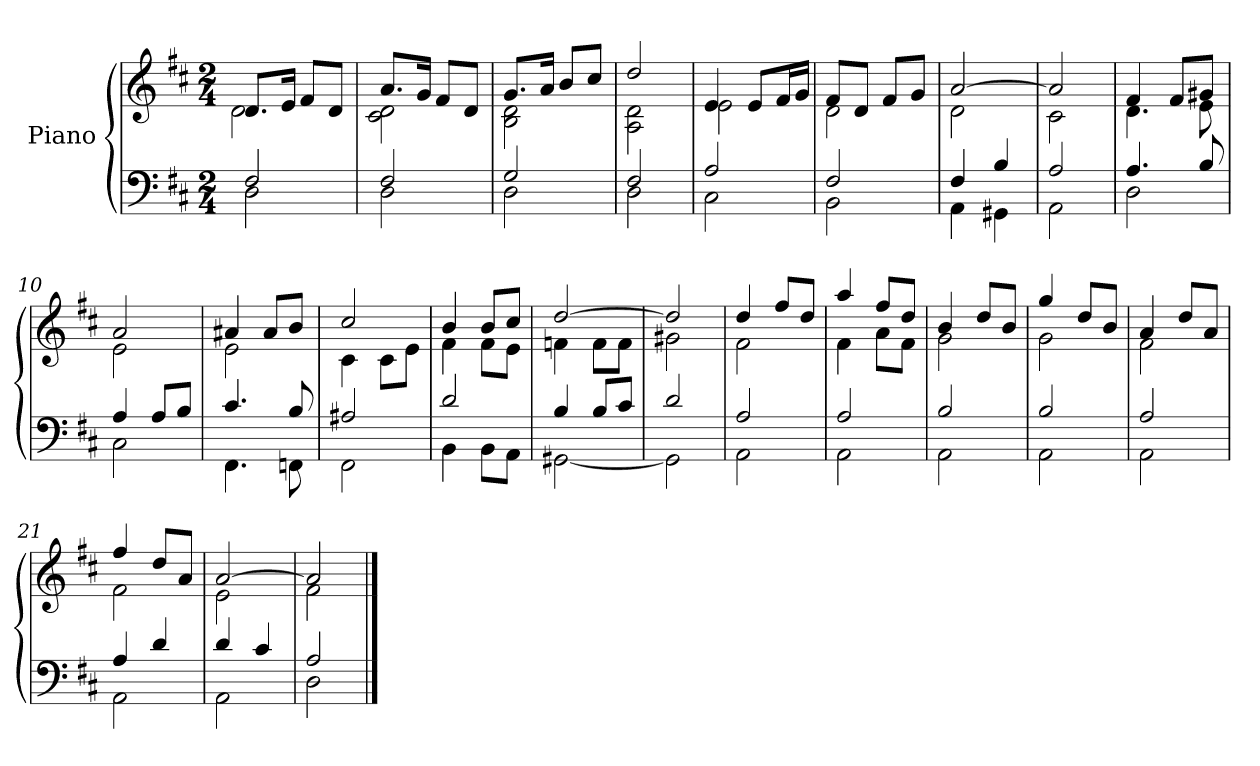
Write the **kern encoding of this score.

**kern	**kern
*part1	*part1
*staff2	*staff1
*I"Piano	*
*clefF4	*clefG2
*k[f#c#]	*k[f#c#]
*M2/4	*M2/4
=1	=1
*^	*^
2F#/	2D\	8.d/L	2d\
.	.	16e/Jk	.
.	.	8f#/L	.
.	.	8d/J	.
=2	=2	=2	=2
2F#/	2D\	8.a/L	2c#\ 2d\
.	.	16g/Jk	.
.	.	8f#/L	.
.	.	8d/J	.
=3	=3	=3	=3
2G/	2D\	8.g/L	2B\ 2d\
.	.	16a/Jk	.
.	.	8b/L	.
.	.	8cc#/J	.
=4	=4	=4	=4
2F#/	2D\	2dd/	2A\ 2d\
=5	=5	=5	=5
2A/	2C#\	4e/	2e\
.	.	8e/L	.
.	.	16f#/L	.
.	.	16g/JJ	.
=6	=6	=6	=6
2F#/	2BB\	8f#/L	2d\
.	.	8d/J	.
.	.	8f#/L	.
.	.	8g/J	.
=7	=7	=7	=7
4F#/	4AA\	[2a/	2d\
4B/	4GG#X\	.	.
!!LO:LB:g=z	!!
=8	=8	=8	=8
2A/	2AA\	2a/]	2c#\
=9	=9	=9	=9
4.A/	2D\	4f#/	4.d\
.	.	8f#/L	.
8B/	.	8g#X/J	8e\
=10	=10	=10	=10
4A/	2C#\	2a/	2e\
8A/L	.	.	.
8B/J	.	.	.
=11	=11	=11	=11
4.c#/	4.FF#\	4a#X/	2e\
.	.	8a#/L	.
8B/	8FFn\	8b/J	.
=12	=12	=12	=12
2A#X/	2FF#\	2cc#/	4c#\
.	.	.	8c#\L
.	.	.	8e\J
=13	=13	=13	=13
2d/	4BB\	4b/	4f#\
.	8BB\L	8b/L	8f#\L
.	8AA\J	8cc#/J	8e\J
=14	=14	=14	=14
4B/	[2GG#X\	[2dd/	4fn\
8B/L	.	.	8f\L
8c#/J	.	.	8f\J
=15	=15	=15	=15
2d/	2GG#\]	2dd/]	2g#X\
=16	=16	=16	=16
2A/	2AA\	4dd/	2f#\
.	.	8ff#/L	.
.	.	8dd/J	.
!!LO:LB:g=z	!!
=17	=17	=17	=17
2A/	2AA\	4aa/	4f#\
.	.	8ff#/L	8a\L
.	.	8dd/J	8f#\J
=18	=18	=18	=18
2B/	2AA\	4b/	2g\
.	.	8dd/L	.
.	.	8b/J	.
=19	=19	=19	=19
2B/	2AA\	4gg/	2g\
.	.	8dd/L	.
.	.	8b/J	.
=20	=20	=20	=20
2A/	2AA\	4a/	2f#\
.	.	8dd/L	.
.	.	8a/J	.
=21	=21	=21	=21
4A/	2AA\	4ff#/	2f#\
4d/	.	8dd/L	.
.	.	8a/J	.
=22	=22	=22	=22
4d/	2AA\	[2a/	2e\
4c#/	.	.	.
=23	=23	=23	=23
2A/	2D\	2a/]	2f#\
*v	*v	*	*
*	*v	*v
==	==
*-	*-
